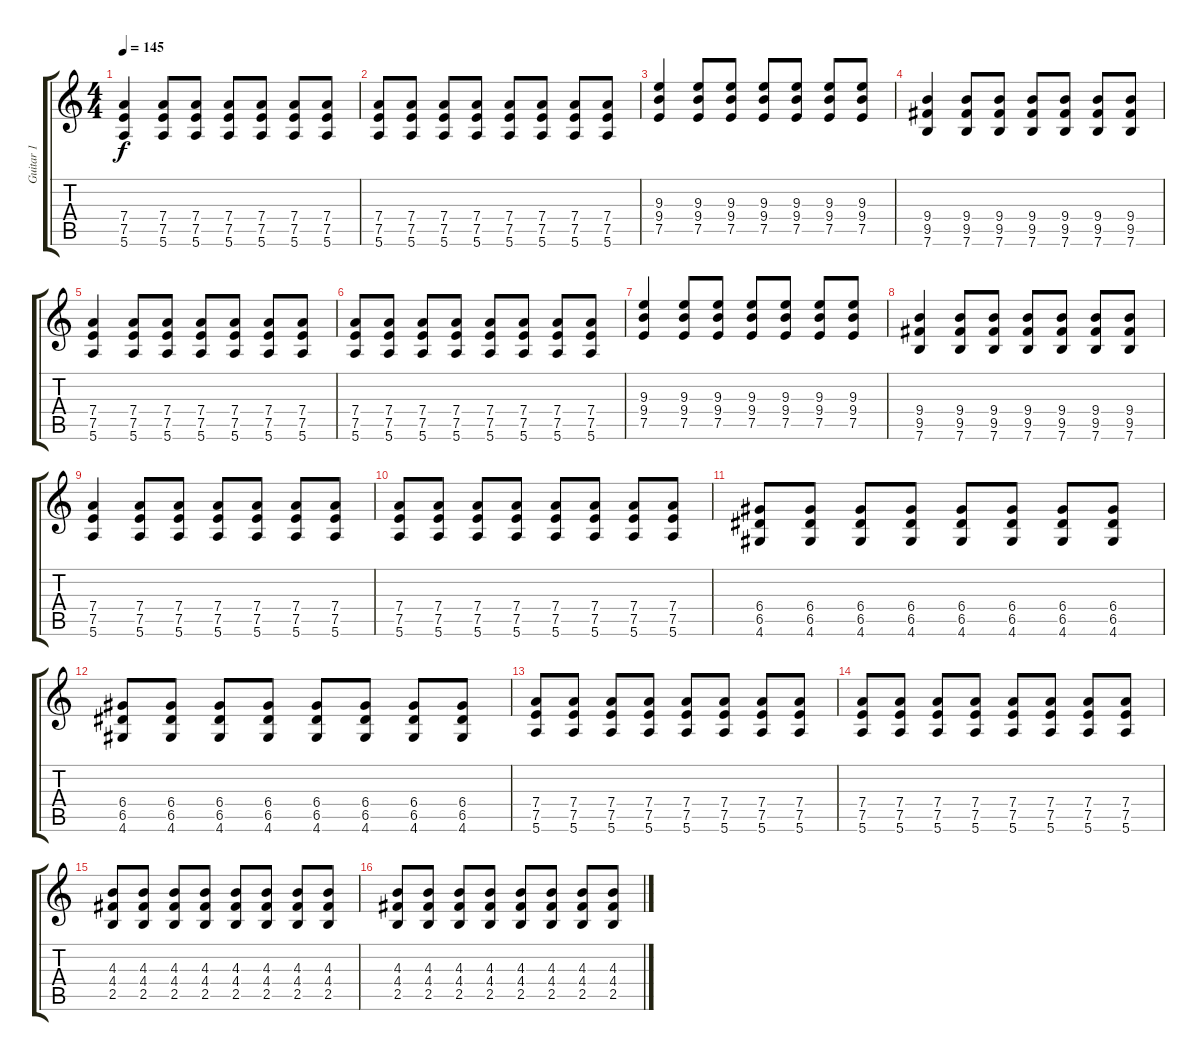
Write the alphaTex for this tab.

\track ("Guitar 1" "Guitar 1") {instrument distortionguitar}
\staff {score tabs}
\tuning (E4 B3 G3 D3 A2 E2) {hide}
\ts (4 4)
\tempo 145
\clef g2
\ks c
(7.4 7.5 5.6).4{dy f} (7.4 7.5 5.6).8 (7.4 7.5 5.6).8 (7.4 7.5 5.6).8 (7.4 7.5 5.6).8 (7.4 7.5 5.6).8 (7.4 7.5 5.6).8 |
(7.4 7.5 5.6).8 (7.4 7.5 5.6).8 (7.4 7.5 5.6).8 (7.4 7.5 5.6).8 (7.4 7.5 5.6).8 (7.4 7.5 5.6).8 (7.4 7.5 5.6).8 (7.4 7.5 5.6).8 |
(9.3 9.4 7.5).4 (9.3 9.4 7.5).8 (9.3 9.4 7.5).8 (9.3 9.4 7.5).8 (9.3 9.4 7.5).8 (9.3 9.4 7.5).8 (9.3 9.4 7.5).8 |
(9.4 9.5 7.6).4 (9.4 9.5 7.6).8 (9.4 9.5 7.6).8 (9.4 9.5 7.6).8 (9.4 9.5 7.6).8 (9.4 9.5 7.6).8 (9.4 9.5 7.6).8 |
(7.4 7.5 5.6).4 (7.4 7.5 5.6).8 (7.4 7.5 5.6).8 (7.4 7.5 5.6).8 (7.4 7.5 5.6).8 (7.4 7.5 5.6).8 (7.4 7.5 5.6).8 |
(7.4 7.5 5.6).8 (7.4 7.5 5.6).8 (7.4 7.5 5.6).8 (7.4 7.5 5.6).8 (7.4 7.5 5.6).8 (7.4 7.5 5.6).8 (7.4 7.5 5.6).8 (7.4 7.5 5.6).8 |
(9.3 9.4 7.5).4 (9.3 9.4 7.5).8 (9.3 9.4 7.5).8 (9.3 9.4 7.5).8 (9.3 9.4 7.5).8 (9.3 9.4 7.5).8 (9.3 9.4 7.5).8 |
(9.4 9.5 7.6).4 (9.4 9.5 7.6).8 (9.4 9.5 7.6).8 (9.4 9.5 7.6).8 (9.4 9.5 7.6).8 (9.4 9.5 7.6).8 (9.4 9.5 7.6).8 |
(7.4 7.5 5.6).4 (7.4 7.5 5.6).8 (7.4 7.5 5.6).8 (7.4 7.5 5.6).8 (7.4 7.5 5.6).8 (7.4 7.5 5.6).8 (7.4 7.5 5.6).8 |
(7.4 7.5 5.6).8 (7.4 7.5 5.6).8 (7.4 7.5 5.6).8 (7.4 7.5 5.6).8 (7.4 7.5 5.6).8 (7.4 7.5 5.6).8 (7.4 7.5 5.6).8 (7.4 7.5 5.6).8 |
(6.4 6.5 4.6).8 (6.4 6.5 4.6).8 (6.4 6.5 4.6).8 (6.4 6.5 4.6).8 (6.4 6.5 4.6).8 (6.4 6.5 4.6).8 (6.4 6.5 4.6).8 (6.4 6.5 4.6).8 |
(6.4 6.5 4.6).8 (6.4 6.5 4.6).8 (6.4 6.5 4.6).8 (6.4 6.5 4.6).8 (6.4 6.5 4.6).8 (6.4 6.5 4.6).8 (6.4 6.5 4.6).8 (6.4 6.5 4.6).8 |
(7.4 7.5 5.6).8 (7.4 7.5 5.6).8 (7.4 7.5 5.6).8 (7.4 7.5 5.6).8 (7.4 7.5 5.6).8 (7.4 7.5 5.6).8 (7.4 7.5 5.6).8 (7.4 7.5 5.6).8 |
(7.4 7.5 5.6).8 (7.4 7.5 5.6).8 (7.4 7.5 5.6).8 (7.4 7.5 5.6).8 (7.4 7.5 5.6).8 (7.4 7.5 5.6).8 (7.4 7.5 5.6).8 (7.4 7.5 5.6).8 |
(4.3 4.4 2.5).8 (4.3 4.4 2.5).8 (4.3 4.4 2.5).8 (4.3 4.4 2.5).8 (4.3 4.4 2.5).8 (4.3 4.4 2.5).8 (4.3 4.4 2.5).8 (4.3 4.4 2.5).8 |
(4.3 4.4 2.5).8 (4.3 4.4 2.5).8 (4.3 4.4 2.5).8 (4.3 4.4 2.5).8 (4.3 4.4 2.5).8 (4.3 4.4 2.5).8 (4.3 4.4 2.5).8 (4.3 4.4 2.5).8
